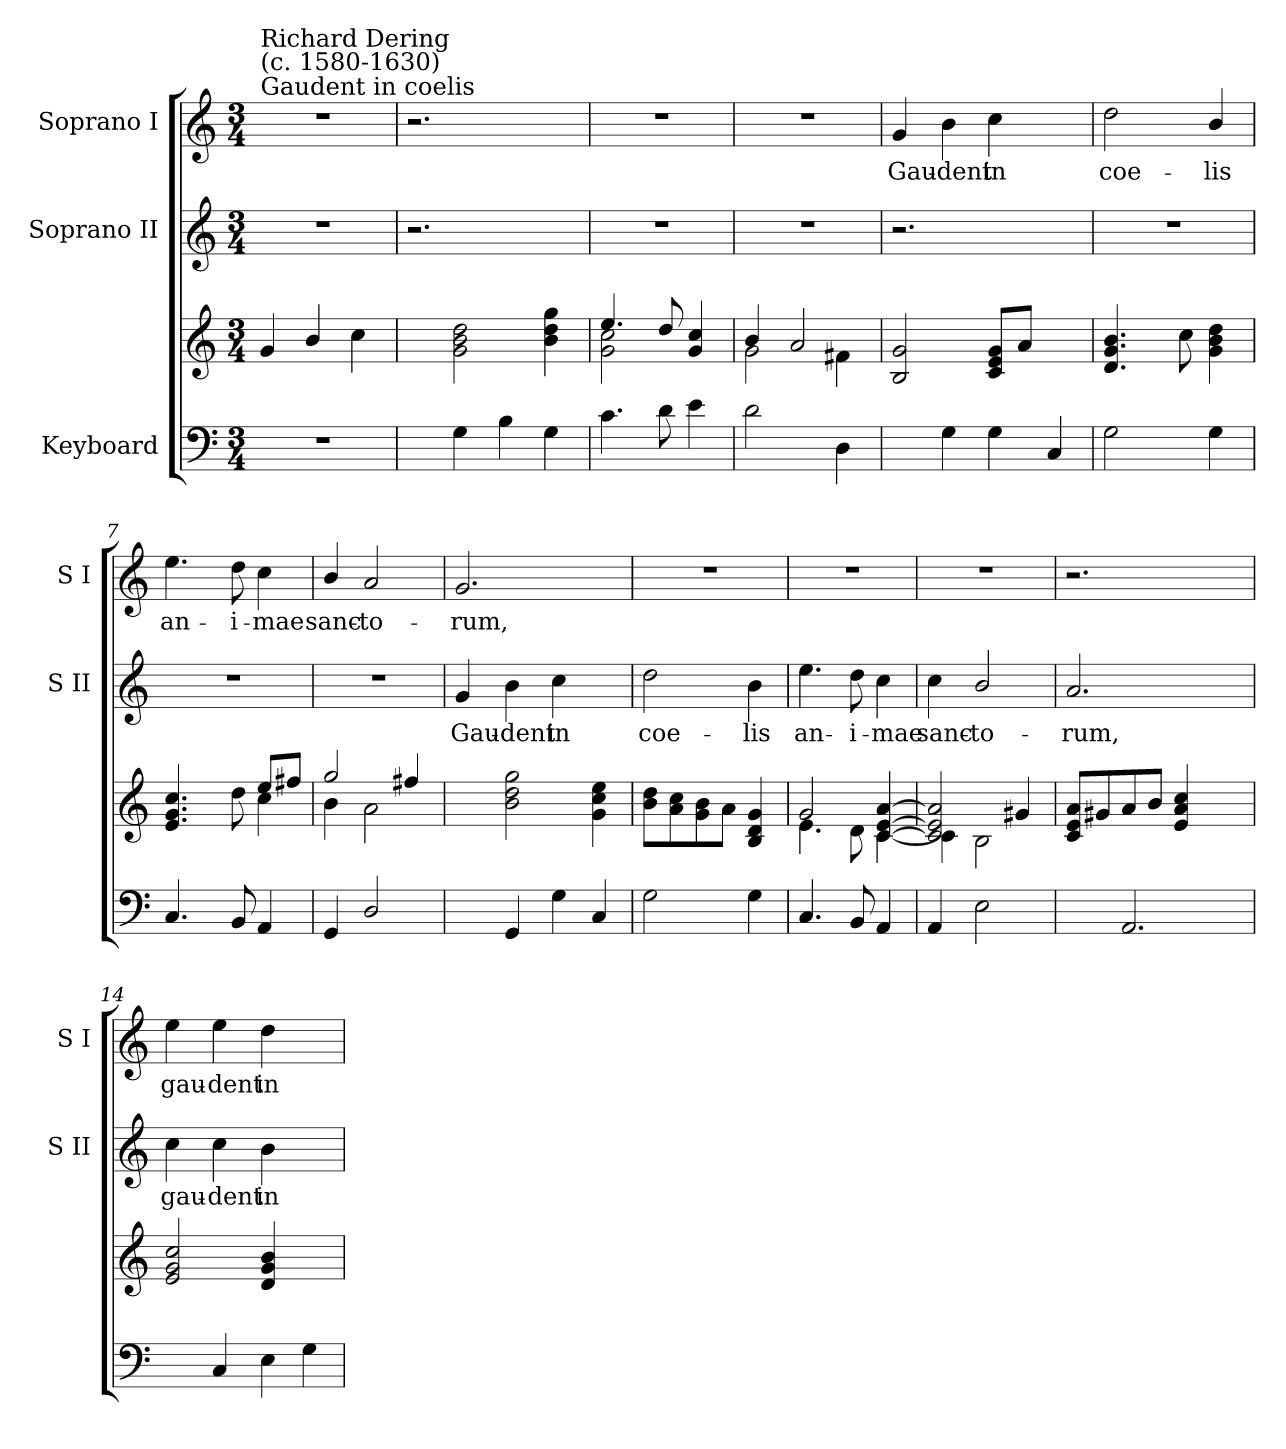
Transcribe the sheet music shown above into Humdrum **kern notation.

**kern	**kern	**kern	**text	**kern	**text
*part3	*part3	*part2	*part2	*part1	*part1
*staff4	*staff3	*staff2	*staff2	*staff1	*staff1
*I"Keyboard	*	*I"Soprano II	*	*I"Soprano I	*
*	*	*I'S II	*	*I'S I	*
*clefF4	*clefG2	*clefG2	*	*clefG2	*
*k[]	*k[]	*k[]	*	*k[]	*
*C:	*C:	*C:	*	*C:	*
*M3/4	*M3/4	*M3/4	*	*M3/4	*
=1	=1	=1	=1	=1	=1
*	*^	*	*	*	*
!	!	!	!	!	!LO:TX:a:t=Gaudent in coelis	!
!	!	!	!	!	!LO:TX:a:t=Richard Dering\n(c. 1580-1630)	!
2.r	4g/	2ryy	2.r	.	2.r	.
.	4b/	.	.	.	.	.
.	4ryy	4cc\	.	.	.	.
=2	=2	=2	=2	=2	=2	=2
!	!LO:N:vis=1	!	!	!	!	!
4ryy	2.ryy	4ryy	2.r	.	2.r	.
4G\	.	2g\ 2b\ 2dd\	.	.	.	.
4B\	.	.	.	.	.	.
4G\	4ryy	4b\ 4dd\ 4gg\	4ryy	.	4ryy	.
=3	=3	=3	=3	=3	=3	=3
4.c\	4.ee/	2g\ 2cc\	2.r	.	2.r	.
8d\	8dd/	.	.	.	.	.
4e\	4g/ 4cc/	4ryy	.	.	.	.
=4	=4	=4	=4	=4	=4	=4
2d\	4b/	2g\	2.r	.	2.r	.
.	2a/	.	.	.	.	.
4D\	.	4f#X\	.	.	.	.
=5	=5	=5	=5	=5	=5	=5
!	!	!LO:N:vis=1	!	!	!	!LO:LY:b
4ryy	2B/ 2g/	2.ryy	2.r	.	4g/	Gau-
!	!	!	!	!	!	!LO:LY:b
4G\	.	.	.	.	4b\	-dent
!	!	!	!	!	!	!LO:LY:b
4G\	8c/ 8e/ 8g/L	.	.	.	4cc\	in
.	8a/J	.	.	.	.	.
4C/	4ryy	4ryy	4ryy	.	4ryy	.
=6	=6	=6	=6	=6	=6	=6
!	!	!	!	!	!	!LO:LY:b
2G\	4.d/ 4.g/ 4.b/	4ryy	2.r	.	2dd\	coe-
.	.	8ryy	.	.	.	.
.	8ryy	8cc\	.	.	.	.
!	!	!	!	!	!	!LO:LY:b
4G\	4ryy	4g\ 4b\ 4dd\	.	.	4b/	-lis
=7	=7	=7	=7	=7	=7	=7
!	!	!	!	!	!	!LO:LY:b
4.C/	4.e/ 4.g/ 4.cc/	4ryy	2.r	.	4.ee\	an-
.	.	8ryy	.	.	.	.
!	!	!	!	!	!	!LO:LY:b
8BB/	8ryy	8dd\	.	.	8dd\	-i-
!	!	!	!	!	!	!LO:LY:b
4AA/	8ee/L	4cc\	.	.	4cc\	-mae
.	8ff#X/J	.	.	.	.	.
=8	=8	=8	=8	=8	=8	=8
!	!	!	!	!	!	!LO:LY:b
4GG/	2gg/	4b\	2.r	.	4b/	sanc-
!	!	!	!	!	!	!LO:LY:b
2D/	.	2a\	.	.	2a/	-to-
.	4ff#X/	.	.	.	.	.
=9	=9	=9	=9	=9	=9	=9
!	!LO:N:vis=1	!	!	!LO:LY:b	!	!LO:LY:b
4ryy	2.ryy	4ryy	4g/	Gau-	2.g/	-rum,
!	!	!	!	!LO:LY:b	!	!
4GG/	.	2b\ 2dd\ 2gg\	4b\	-dent	.	.
!	!	!	!	!LO:LY:b	!	!
4G\	.	.	4cc\	in	.	.
4C/	4ryy	4g\ 4cc\ 4ee\	4ryy	.	4ryy	.
!!LO:LB:g=z
=10	=10	=10	=10	=10	=10	=10
!	!	!	!	!LO:LY:b	!	!
2G\	2ryy	8b\ 8dd\L	2dd\	coe-	2.r	.
.	.	8a\ 8cc\	.	.	.	.
.	.	8g\ 8b\	.	.	.	.
.	.	8a\J	.	.	.	.
!	!	!	!	!LO:LY:b	!	!
4G\	4B/ 4d/ 4g/	4ryy	4b\	-lis	.	.
=11	=11	=11	=11	=11	=11	=11
!	!	!	!	!LO:LY:b	!	!
4.C/	2g/	4.e\	4.ee\	an-	2.r	.
!	!	!	!	!LO:LY:b	!	!
8BB/	.	8d\	8dd\	-i-	.	.
!	!	!	!	!LO:LY:b	!	!
4AA/	[>4c/ [>4e/ [>4a/	[<4c\	4cc\	-mae	.	.
=12	=12	=12	=12	=12	=12	=12
!	!	!	!	!LO:LY:b	!	!
4AA/	2c/] 2e/] 2a/]	4c\]	4cc\	sanc-	2.r	.
!	!	!	!	!LO:LY:b	!	!
2E\	.	2B\	2b/	-to-	.	.
.	4g#X/	.	.	.	.	.
=13	=13	=13	=13	=13	=13	=13
!	!	!LO:N:vis=1	!	!LO:LY:b	!	!
4ryy	8c/ 8e/ 8a/L	2.ryy	2.a/	-rum,	2.r	.
.	8g#X/	.	.	.	.	.
2.AA/	8a/	.	.	.	.	.
.	8b/J	.	.	.	.	.
.	4e/ 4a/ 4cc/	.	.	.	.	.
.	4ryy	4ryy	4ryy	.	4ryy	.
=14	=14	=14	=14	=14	=14	=14
!	!	!LO:N:vis=1	!	!LO:LY:b	!	!LO:LY:b
4ryy	2e/ 2g/ 2cc/	2.ryy	4cc\	gau-	4ee\	gau-
!	!	!	!	!LO:LY:b	!	!LO:LY:b
4C/	.	.	4cc\	-dent	4ee\	-dent
!	!	!	!	!LO:LY:b	!	!LO:LY:b
4E\	4d/ 4g/ 4b/	.	4b\	in	4dd\	in
4G\	4ryy	4ryy	4ryy	.	4ryy	.
*	*v	*v	*	*	*	*
=	=	=	=	=	=
*-	*-	*-	*-	*-	*-
